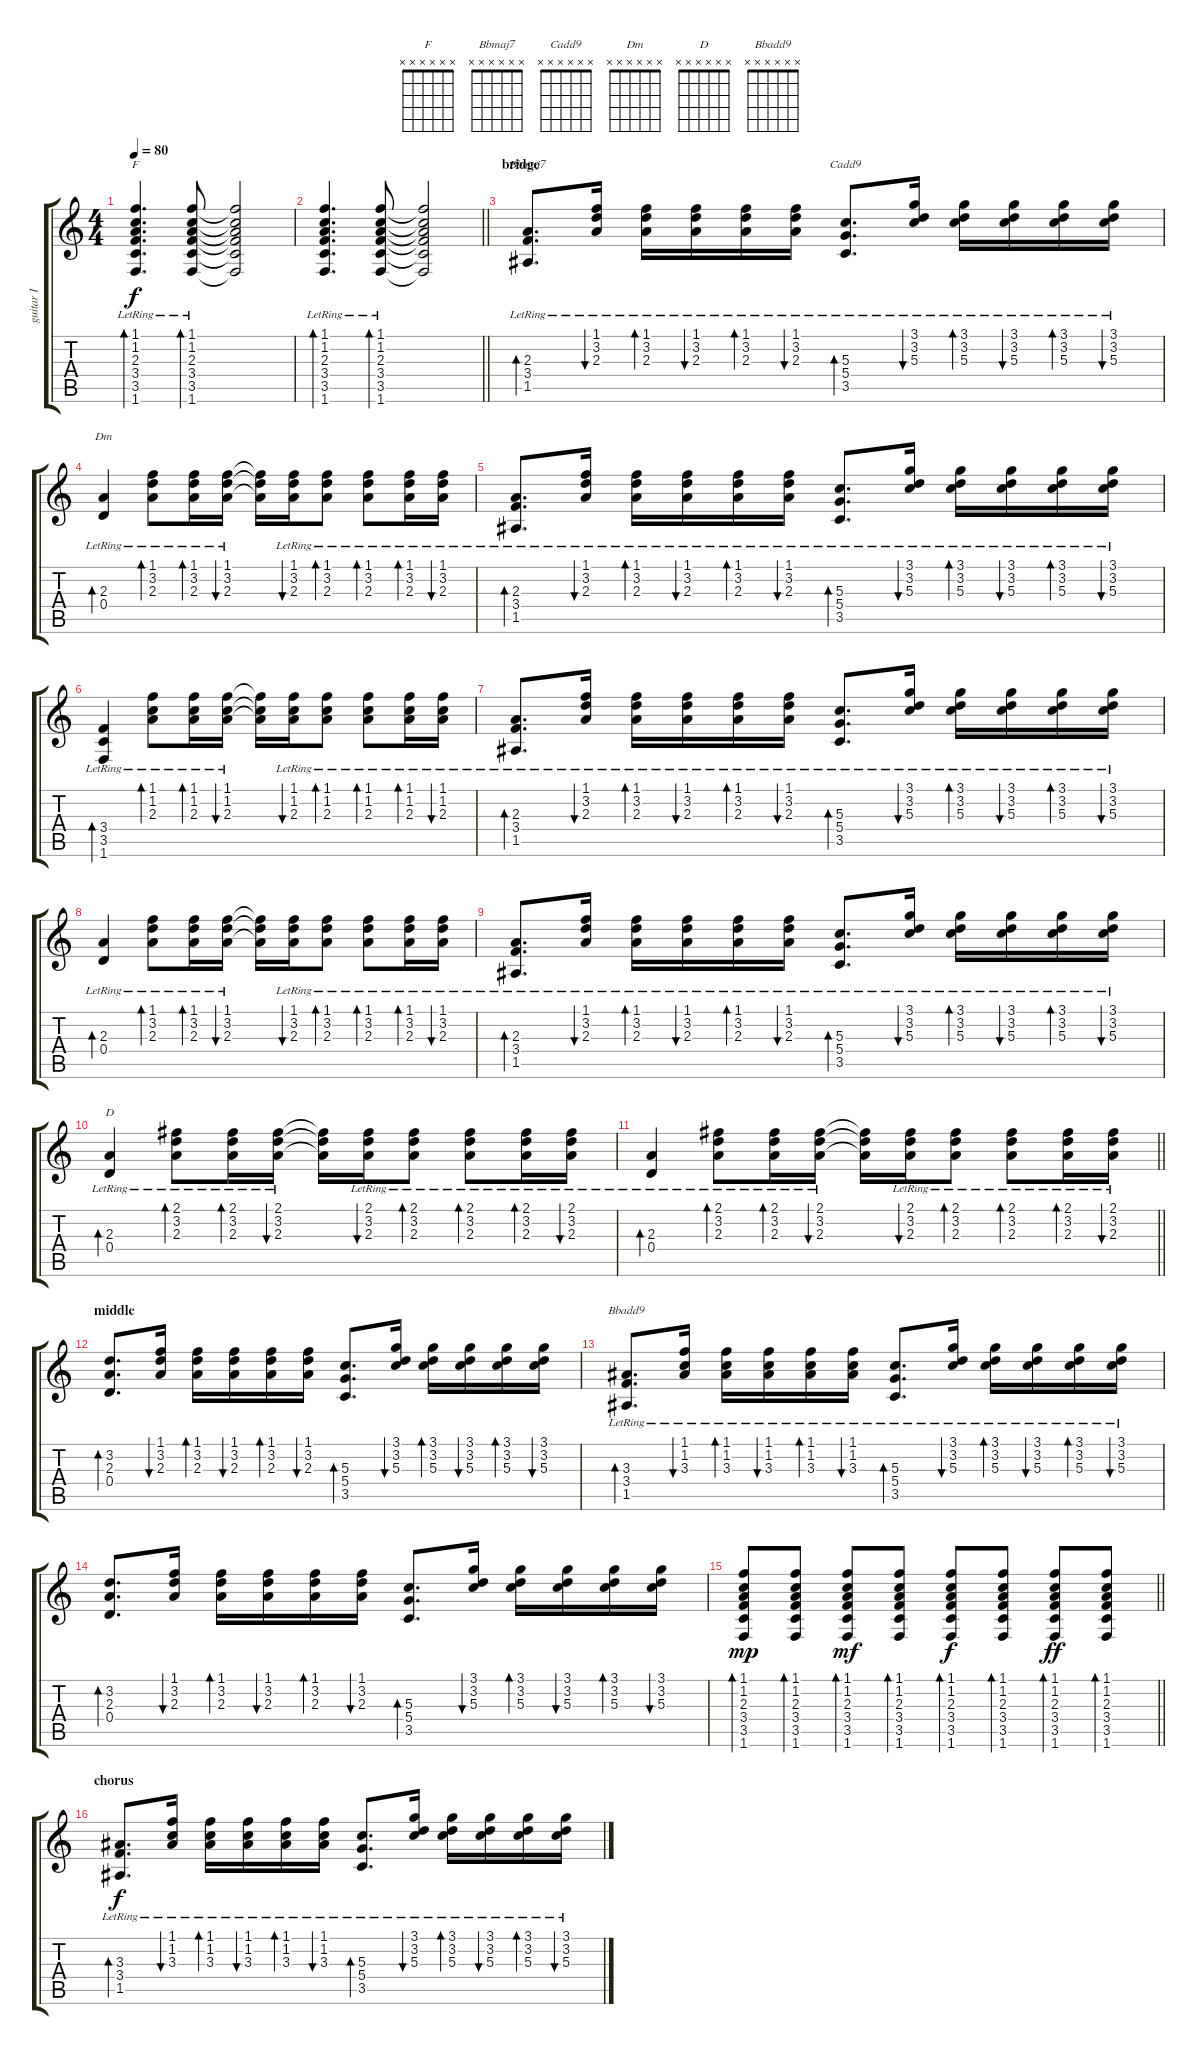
\track ("guitar I" "guitar I") {instrument acousticguitarsteel}
\staff {score tabs}
\tuning (E4 B3 G3 D3 A2 E2) {hide}
\chord ("F" x x x x x x)
\chord ("Bbmaj7" x x x x x x)
\chord ("Cadd9" x x x x x x)
\chord ("Dm" x x x x x x)
\chord ("D" x x x x x x)
\chord ("Bbadd9" x x x x x x)
\ts (4 4)
\tempo 80
\clef g2
\ks c
(1.1{lr} 1.2{lr} 2.3{lr} 3.4{lr} 3.5{lr} 1.6{lr}).4{d bd 60 ch "F" dy f} (1.1{lr} 1.2{lr} 2.3{lr} 3.4{lr} 3.5{lr} 1.6{lr}).8{bd 60} (1.1{t} 1.2{t} 2.3{t} 3.4{t} 3.5{t} 1.6{t}).2 |
\barLineRight lightlight
(1.1{lr} 1.2{lr} 2.3{lr} 3.4{lr} 3.5{lr} 1.6{lr}).4{d bd 60} (1.1{lr} 1.2{lr} 2.3{lr} 3.4{lr} 3.5{lr} 1.6{lr}).8{bd 60} (1.1{t} 1.2{t} 2.3{t} 3.4{t} 3.5{t} 1.6{t}).2 |
\section ("" "bridge")
(2.3{lr} 3.4{lr} 1.5{lr}).8{d bd 60 ch "Bbmaj7"} (1.1{lr} 3.2{lr} 2.3{lr}).16{bu 60} (1.1{lr} 3.2{lr} 2.3{lr}).16{bd 60} (1.1{lr} 3.2{lr} 2.3{lr}).16{bu 60} (1.1{lr} 3.2{lr} 2.3{lr}).16{bd 60} (1.1{lr} 3.2{lr} 2.3{lr}).16{bu 60} (5.3{lr} 5.4{lr} 3.5{lr}).8{d bd 60 ch "Cadd9"} (3.1{lr} 3.2{lr} 5.3{lr}).16{bu 60} (3.1{lr} 3.2{lr} 5.3{lr}).16{bd 60} (3.1{lr} 3.2{lr} 5.3{lr}).16{bu 60} (3.1{lr} 3.2{lr} 5.3{lr}).16{bd 60} (3.1{lr} 3.2{lr} 5.3{lr}).16{bu 60} |
(2.3{lr} 0.4{lr}).4{bd 60 ch "Dm"} (1.1{lr} 3.2{lr} 2.3{lr}).8{bd 60} (1.1{lr} 3.2{lr} 2.3{lr}).16{bd 60} (1.1{lr} 3.2{lr} 2.3{lr}).16{bu 60} (1.1{t} 3.2{t} 2.3{t}).16 (1.1{lr} 3.2{lr} 2.3{lr}).16{bu 60} (1.1{lr} 3.2{lr} 2.3{lr}).8{bd 60} (1.1{lr} 3.2{lr} 2.3{lr}).8{bd 60} (1.1{lr} 3.2{lr} 2.3{lr}).16{bd 60} (1.1{lr} 3.2{lr} 2.3{lr}).16{bu 60} |
(2.3{lr} 3.4{lr} 1.5{lr}).8{d bd 60} (1.1{lr} 3.2{lr} 2.3{lr}).16{bu 60} (1.1{lr} 3.2{lr} 2.3{lr}).16{bd 60} (1.1{lr} 3.2{lr} 2.3{lr}).16{bu 60} (1.1{lr} 3.2{lr} 2.3{lr}).16{bd 60} (1.1{lr} 3.2{lr} 2.3{lr}).16{bu 60} (5.3{lr} 5.4{lr} 3.5{lr}).8{d bd 60} (3.1{lr} 3.2{lr} 5.3{lr}).16{bu 60} (3.1{lr} 3.2{lr} 5.3{lr}).16{bd 60} (3.1{lr} 3.2{lr} 5.3{lr}).16{bu 60} (3.1{lr} 3.2{lr} 5.3{lr}).16{bd 60} (3.1{lr} 3.2{lr} 5.3{lr}).16{bu 60} |
(3.4{lr} 3.5{lr} 1.6{lr}).4{bd 60} (1.1{lr} 1.2{lr} 2.3{lr}).8{bd 60} (1.1{lr} 1.2{lr} 2.3{lr}).16{bd 60} (1.1{lr} 1.2{lr} 2.3{lr}).16{bu 60} (1.1{t} 1.2{t} 2.3{t}).16 (1.1{lr} 1.2{lr} 2.3{lr}).16{bu 60} (1.1{lr} 1.2{lr} 2.3{lr}).8{bd 60} (1.1{lr} 1.2{lr} 2.3{lr}).8{bd 60} (1.1{lr} 1.2{lr} 2.3{lr}).16{bd 60} (1.1{lr} 1.2{lr} 2.3{lr}).16{bu 60} |
(2.3{lr} 3.4{lr} 1.5{lr}).8{d bd 60} (1.1{lr} 3.2{lr} 2.3{lr}).16{bu 60} (1.1{lr} 3.2{lr} 2.3{lr}).16{bd 60} (1.1{lr} 3.2{lr} 2.3{lr}).16{bu 60} (1.1{lr} 3.2{lr} 2.3{lr}).16{bd 60} (1.1{lr} 3.2{lr} 2.3{lr}).16{bu 60} (5.3{lr} 5.4{lr} 3.5{lr}).8{d bd 60} (3.1{lr} 3.2{lr} 5.3{lr}).16{bu 60} (3.1{lr} 3.2{lr} 5.3{lr}).16{bd 60} (3.1{lr} 3.2{lr} 5.3{lr}).16{bu 60} (3.1{lr} 3.2{lr} 5.3{lr}).16{bd 60} (3.1{lr} 3.2{lr} 5.3{lr}).16{bu 60} |
(2.3{lr} 0.4{lr}).4{bd 60} (1.1{lr} 3.2{lr} 2.3{lr}).8{bd 60} (1.1{lr} 3.2{lr} 2.3{lr}).16{bd 60} (1.1{lr} 3.2{lr} 2.3{lr}).16{bu 60} (1.1{t} 3.2{t} 2.3{t}).16 (1.1{lr} 3.2{lr} 2.3{lr}).16{bu 60} (1.1{lr} 3.2{lr} 2.3{lr}).8{bd 60} (1.1{lr} 3.2{lr} 2.3{lr}).8{bd 60} (1.1{lr} 3.2{lr} 2.3{lr}).16{bd 60} (1.1{lr} 3.2{lr} 2.3{lr}).16{bu 60} |
(2.3{lr} 3.4{lr} 1.5{lr}).8{d bd 60} (1.1{lr} 3.2{lr} 2.3{lr}).16{bu 60} (1.1{lr} 3.2{lr} 2.3{lr}).16{bd 60} (1.1{lr} 3.2{lr} 2.3{lr}).16{bu 60} (1.1{lr} 3.2{lr} 2.3{lr}).16{bd 60} (1.1{lr} 3.2{lr} 2.3{lr}).16{bu 60} (5.3{lr} 5.4{lr} 3.5{lr}).8{d bd 60} (3.1{lr} 3.2{lr} 5.3{lr}).16{bu 60} (3.1{lr} 3.2{lr} 5.3{lr}).16{bd 60} (3.1{lr} 3.2{lr} 5.3{lr}).16{bu 60} (3.1{lr} 3.2{lr} 5.3{lr}).16{bd 60} (3.1{lr} 3.2{lr} 5.3{lr}).16{bu 60} |
(2.3{lr} 0.4{lr}).4{bd 60 ch "D"} (2.1{lr} 3.2{lr} 2.3{lr}).8{bd 60} (2.1{lr} 3.2{lr} 2.3{lr}).16{bd 60} (2.1{lr} 3.2{lr} 2.3{lr}).16{bu 60} (2.1{t} 3.2{t} 2.3{t}).16 (2.1{lr} 3.2{lr} 2.3{lr}).16{bu 60} (2.1{lr} 3.2{lr} 2.3{lr}).8{bd 60} (2.1{lr} 3.2{lr} 2.3{lr}).8{bd 60} (2.1{lr} 3.2{lr} 2.3{lr}).16{bd 60} (2.1{lr} 3.2{lr} 2.3{lr}).16{bu 60} |
\barLineRight lightlight
(2.3{lr} 0.4{lr}).4{bd 60} (2.1{lr} 3.2{lr} 2.3{lr}).8{bd 60} (2.1{lr} 3.2{lr} 2.3{lr}).16{bd 60} (2.1{lr} 3.2{lr} 2.3{lr}).16{bu 60} (2.1{t} 3.2{t} 2.3{t}).16 (2.1{lr} 3.2{lr} 2.3{lr}).16{bu 60} (2.1{lr} 3.2{lr} 2.3{lr}).8{bd 60} (2.1{lr} 3.2{lr} 2.3{lr}).8{bd 60} (2.1{lr} 3.2{lr} 2.3{lr}).16{bd 60} (2.1{lr} 3.2{lr} 2.3{lr}).16{bu 60} |
\section ("" "middle")
(3.2 2.3 0.4).8{d bd 120} (1.1 3.2 2.3).16{bu 120} (1.1 3.2 2.3).16{bd 120} (1.1 3.2 2.3).16{bu 120} (1.1 3.2 2.3).16{bd 120} (1.1 3.2 2.3).16{bu 120} (5.3 5.4 3.5).8{d bd 120} (3.1 3.2 5.3).16{bu 120} (3.1 3.2 5.3).16{bd 120} (3.1 3.2 5.3).16{bu 120} (3.1 3.2 5.3).16{bd 120} (3.1 3.2 5.3).16{bu 120} |
(3.3{lr} 3.4{lr} 1.5{lr}).8{d bd 60 ch "Bbadd9"} (1.1{lr} 1.2{lr} 3.3{lr}).16{bu 60} (1.1{lr} 1.2{lr} 3.3{lr}).16{bd 60} (1.1{lr} 1.2{lr} 3.3{lr}).16{bu 60} (1.1{lr} 1.2{lr} 3.3{lr}).16{bd 60} (1.1{lr} 1.2{lr} 3.3{lr}).16{bu 60} (5.3{lr} 5.4{lr} 3.5{lr}).8{d bd 60} (3.1{lr} 3.2{lr} 5.3{lr}).16{bu 60} (3.1{lr} 3.2{lr} 5.3{lr}).16{bd 60} (3.1{lr} 3.2{lr} 5.3{lr}).16{bu 60} (3.1{lr} 3.2{lr} 5.3{lr}).16{bd 60} (3.1{lr} 3.2{lr} 5.3{lr}).16{bu 60} |
(3.2 2.3 0.4).8{d bd 120} (1.1 3.2 2.3).16{bu 120} (1.1 3.2 2.3).16{bd 120} (1.1 3.2 2.3).16{bu 120} (1.1 3.2 2.3).16{bd 120} (1.1 3.2 2.3).16{bu 120} (5.3 5.4 3.5).8{d bd 120} (3.1 3.2 5.3).16{bu 120} (3.1 3.2 5.3).16{bd 120} (3.1 3.2 5.3).16{bu 120} (3.1 3.2 5.3).16{bd 120} (3.1 3.2 5.3).16{bu 120} |
\barLineRight lightlight
(1.1 1.2 2.3 3.4 3.5 1.6).8{bd 60 dy mp} (1.1 1.2 2.3 3.4 3.5 1.6).8{bd 60} (1.1 1.2 2.3 3.4 3.5 1.6).8{bd 60 dy mf} (1.1 1.2 2.3 3.4 3.5 1.6).8{bd 60} (1.1 1.2 2.3 3.4 3.5 1.6).8{bd 60 dy f} (1.1 1.2 2.3 3.4 3.5 1.6).8{bd 60} (1.1 1.2 2.3 3.4 3.5 1.6).8{bd 60 dy ff} (1.1 1.2 2.3 3.4 3.5 1.6).8{bd 60} |
\section ("" "chorus")
(3.3{lr} 3.4{lr} 1.5{lr}).8{d bd 60 dy f} (1.1{lr} 1.2{lr} 3.3{lr}).16{bu 60} (1.1{lr} 1.2{lr} 3.3{lr}).16{bd 60} (1.1{lr} 1.2{lr} 3.3{lr}).16{bu 60} (1.1{lr} 1.2{lr} 3.3{lr}).16{bd 60} (1.1{lr} 1.2{lr} 3.3{lr}).16{bu 60} (5.3{lr} 5.4{lr} 3.5{lr}).8{d bd 60} (3.1{lr} 3.2{lr} 5.3{lr}).16{bu 60} (3.1{lr} 3.2{lr} 5.3{lr}).16{bd 60} (3.1{lr} 3.2{lr} 5.3{lr}).16{bu 60} (3.1{lr} 3.2{lr} 5.3{lr}).16{bd 60} (3.1{lr} 3.2{lr} 5.3{lr}).16{bu 60}
